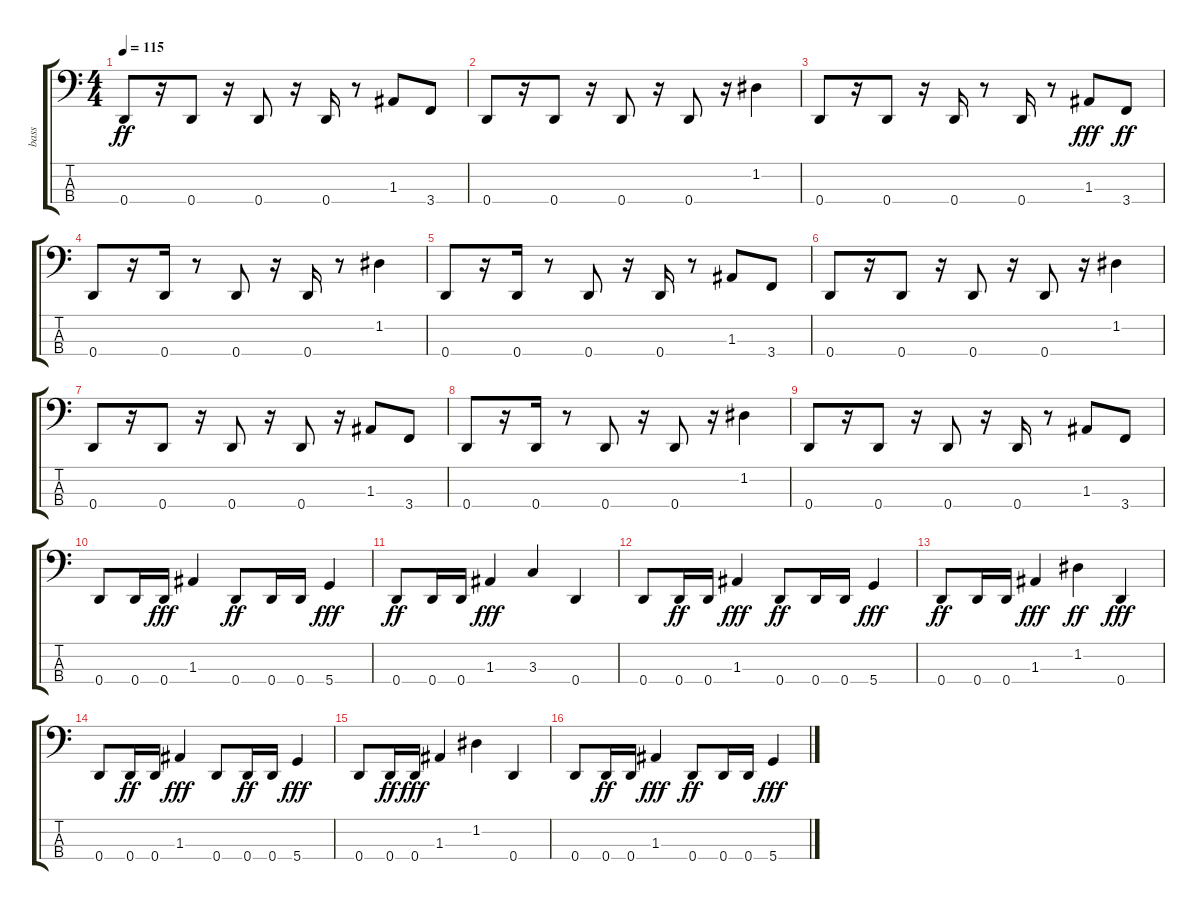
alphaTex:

\track ("bass" "bass") {instrument electricbassfinger}
\staff {score tabs}
\tuning (G2 D2 A1 D1) {hide}
\ts (4 4)
\tempo 115
\clef f4
\ks c
0.4.8{dy ff instrument electricbassfinger} r.16 0.4.8 r.16 0.4.8 r.16 0.4.16 r.8 1.3.8 3.4.8 |
0.4.8 r.16 0.4.8 r.16 0.4.8 r.16 0.4.8 r.16 1.2.4 |
0.4.8 r.16 0.4.8 r.16 0.4.16 r.8 0.4.16 r.8 1.3.8{dy fff} 3.4.8{dy ff} |
0.4.8 r.16 0.4.16 r.8 0.4.8 r.16 0.4.16 r.8 1.2.4 |
0.4.8 r.16 0.4.16 r.8 0.4.8 r.16 0.4.16 r.8 1.3.8 3.4.8 |
0.4.8 r.16 0.4.8 r.16 0.4.8 r.16 0.4.8 r.16 1.2.4 |
0.4.8 r.16 0.4.8 r.16 0.4.8 r.16 0.4.8 r.16 1.3.8 3.4.8 |
0.4.8 r.16 0.4.16 r.8 0.4.8 r.16 0.4.8 r.16 1.2.4 |
0.4.8 r.16 0.4.8 r.16 0.4.8 r.16 0.4.16 r.8 1.3.8 3.4.8 |
0.4.8 0.4.16 0.4.16{dy fff} 1.3.4 0.4.8{dy ff} 0.4.16 0.4.16 5.4.4{dy fff} |
0.4.8{dy ff} 0.4.16 0.4.16 1.3.4{dy fff} 3.3.4 0.4.4 |
0.4.8 0.4.16{dy ff} 0.4.16 1.3.4{dy fff} 0.4.8{dy ff} 0.4.16 0.4.16 5.4.4{dy fff} |
0.4.8{dy ff} 0.4.16 0.4.16 1.3.4{dy fff} 1.2.4{dy ff} 0.4.4{dy fff} |
0.4.8 0.4.16{dy ff} 0.4.16 1.3.4{dy fff} 0.4.8 0.4.16{dy ff} 0.4.16 5.4.4{dy fff} |
0.4.8 0.4.16{dy ff} 0.4.16{dy fff} 1.3.4 1.2.4 0.4.4 |
0.4.8 0.4.16{dy ff} 0.4.16 1.3.4{dy fff} 0.4.8{dy ff} 0.4.16 0.4.16 5.4.4{dy fff}
